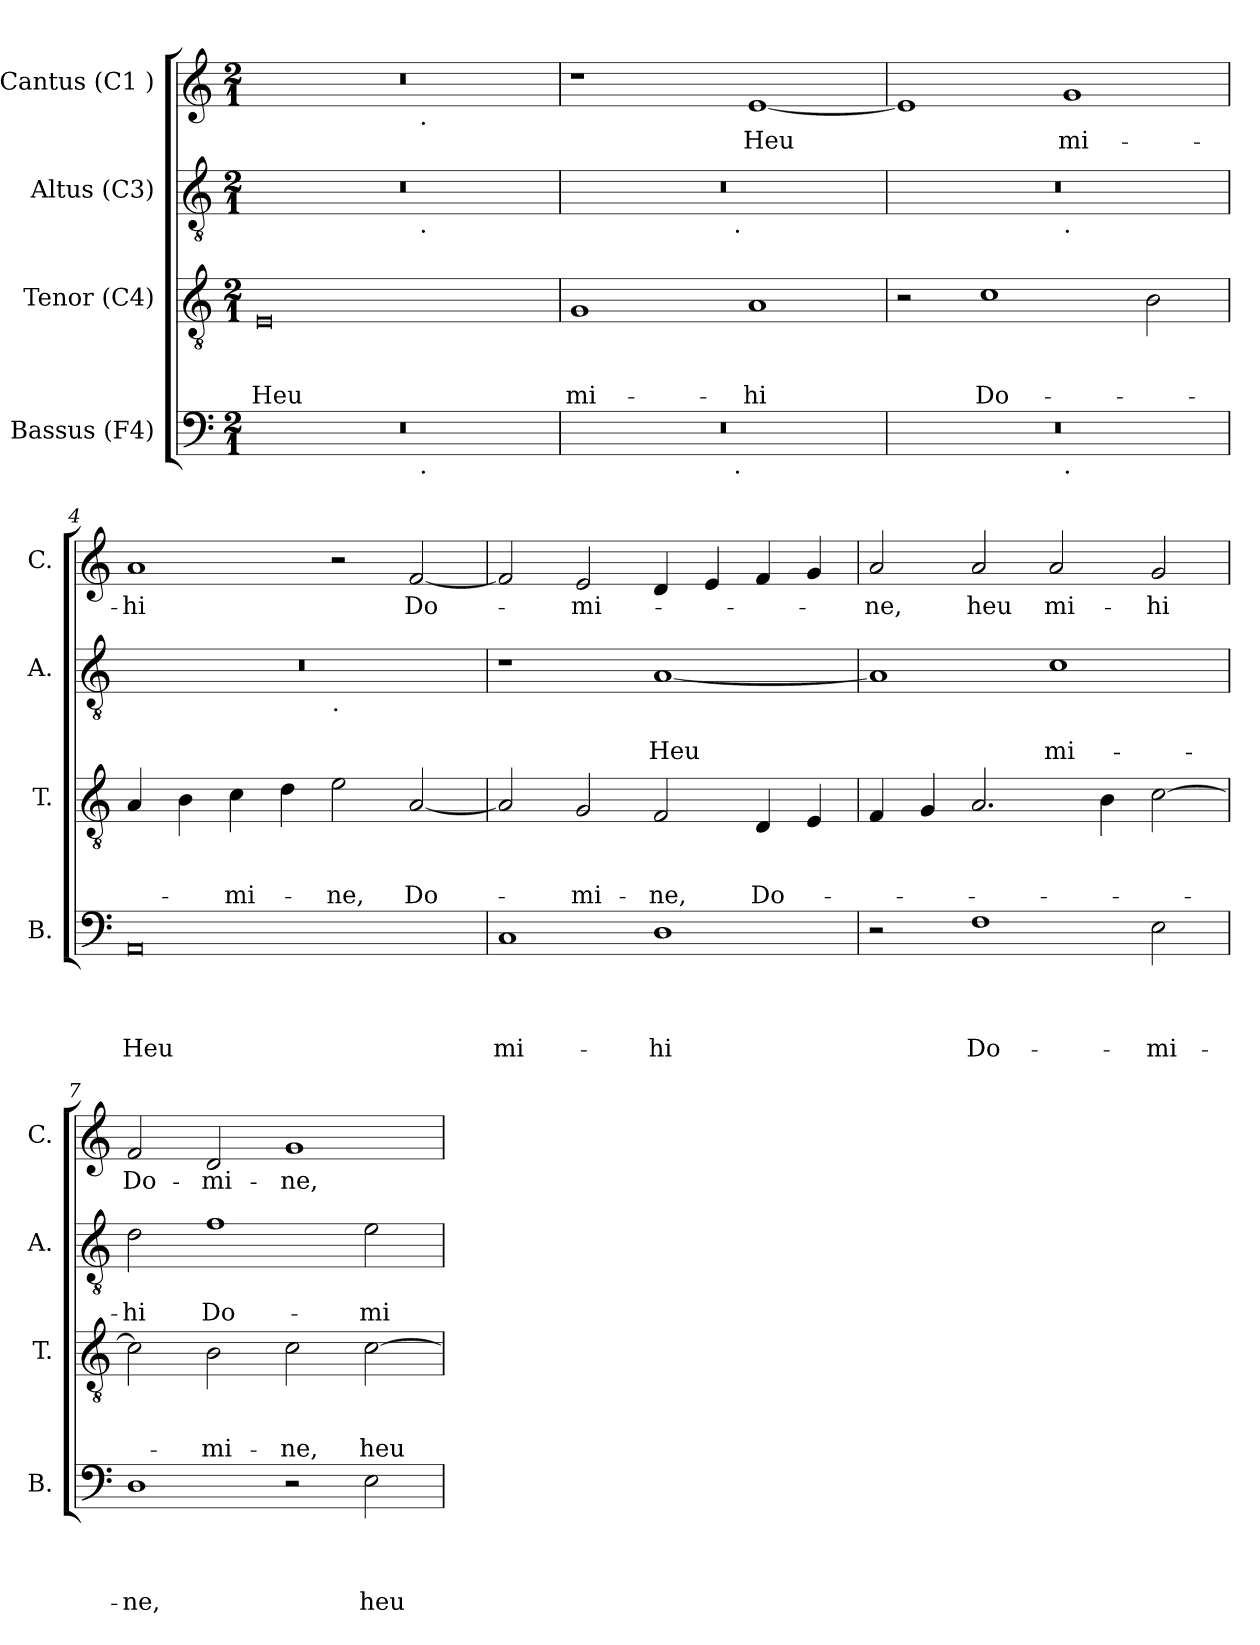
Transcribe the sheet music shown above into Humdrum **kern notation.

**kern	**text	**text	**text	**text	**kern	**text	**text	**text	**kern	**text	**text	**kern	**text
*part4	*part4	*part4	*part4	*part4	*part3	*part3	*part3	*part3	*part2	*part2	*part2	*part1	*part1
*staff4	*staff4	*staff4	*staff4	*staff4	*staff3	*staff3	*staff3	*staff3	*staff2	*staff2	*staff2	*staff1	*staff1
*I"Bassus (F4)	*	*	*	*	*I"Tenor (C4)	*	*	*	*I"Altus (C3)	*	*	*I"Cantus (C1 )	*
*I'B.	*	*	*	*	*I'T.	*	*	*	*I'A.	*	*	*I'C.	*
*clefF4	*	*	*	*	*clefGv2	*	*	*	*clefGv2	*	*	*clefG2	*
*k[]	*	*	*	*	*k[]	*	*	*	*k[]	*	*	*k[]	*
*C:	*	*	*	*	*C:	*	*	*	*C:	*	*	*C:	*
*M2/1	*	*	*	*	*M2/1	*	*	*	*M2/1	*	*	*M2/1	*
=1	=1	=1	=1	=1	=1	=1	=1	=1	=1	=1	=1	=1	=1
!	!	!	!	!	!	!	!	!LO:LY:b	!	!	!	!	!
*^	*	*	*	*	*	*	*	*	*^	*	*	*^	*
0r	2ryy	.	.	.	.	0E	.	.	Heu	0r	2ryy	.	.	0r	2ryy	.
.	4...ryy	.	.	.	.	.	.	.	.	.	4...ryy	.	.	.	4...ryy	.
!	!	!	!	!	!	!	!	!	!	!	!	!	!	!	!LO:TX:b:t=.	!
!	!	!	!	!	!	!	!	!	!	!	!LO:TX:b:t=.	!	!	!	!	!
!	!LO:TX:b:t=.	!	!	!	!	!	!	!	!	!	!	!	!	!	!	!
.	1ryy	.	.	.	.	.	.	.	.	.	1ryy	.	.	.	1ryy	.
.	32ryy	.	.	.	.	.	.	.	.	.	32ryy	.	.	.	32ryy	.
=2	=2	=2	=2	=2	=2	=2	=2	=2	=2	=2	=2	=2	=2	=2	=2	=2
!	!	!	!	!	!	!	!	!	!LO:LY:b	!	!	!	!	!	!	!
*	*	*	*	*	*	*	*	*	*	*	*	*	*	*v	*v	*
0r	2ryy	.	.	.	.	1G	.	.	mi-	0r	2ryy	.	.	1r	.
.	4...ryy	.	.	.	.	.	.	.	.	.	4...ryy	.	.	.	.
!	!	!	!	!	!	!	!	!	!	!	!LO:TX:b:t=.	!	!	!	!
!	!LO:TX:b:t=.	!	!	!	!	!	!	!	!	!	!	!	!	!	!
.	1ryy	.	.	.	.	.	.	.	.	.	1ryy	.	.	.	.
!	!	!	!	!	!	!	!	!	!LO:LY:b	!	!	!	!	!	!LO:LY:b
.	.	.	.	.	.	1A	.	.	-hi	.	.	.	.	[<1e	Heu
.	32ryy	.	.	.	.	.	.	.	.	.	32ryy	.	.	.	.
=3	=3	=3	=3	=3	=3	=3	=3	=3	=3	=3	=3	=3	=3	=3	=3
0r	1ryy	.	.	.	.	2r	.	.	.	0r	1ryy	.	.	1e]	.
!	!	!	!	!	!	!	!	!	!LO:LY:b	!	!	!	!	!	!
.	.	.	.	.	.	1c	.	.	Do-	.	.	.	.	.	.
!	!	!	!	!	!	!	!	!	!	!	!LO:TX:b:t=.	!	!	!	!
!	!LO:TX:b:t=.	!	!	!	!	!	!	!	!	!	!	!	!	!	!
!	!	!	!	!	!	!	!	!	!	!	!	!	!	!	!LO:LY:b
.	1ryy	.	.	.	.	.	.	.	.	.	1ryy	.	.	1g	mi-
.	.	.	.	.	.	2B\	.	.	.	.	.	.	.	.	.
=4	=4	=4	=4	=4	=4	=4	=4	=4	=4	=4	=4	=4	=4	=4	=4
!	!	!	!	!	!LO:LY:b	!	!	!	!	!	!	!	!	!	!LO:LY:b
*v	*v	*	*	*	*	*	*	*	*	*	*	*	*	*	*
0AA	.	.	.	Heu	4A/	.	.	.	0r	1ryy	.	.	1a	-hi
.	.	.	.	.	4B\	.	.	.	.	.	.	.	.	.
!	!	!	!	!	!	!	!	!LO:LY:b	!	!	!	!	!	!
.	.	.	.	.	4c\	.	.	-mi-	.	.	.	.	.	.
.	.	.	.	.	4d\	.	.	.	.	.	.	.	.	.
!	!	!	!	!	!	!	!	!	!	!LO:TX:b:t=.	!	!	!	!
!	!	!	!	!	!	!	!	!LO:LY:b	!	!	!	!	!	!
.	.	.	.	.	2e\	.	.	-ne,	.	1ryy	.	.	2r	.
!	!	!	!	!	!	!	!	!LO:LY:b	!	!	!	!	!	!LO:LY:b
.	.	.	.	.	[<2A/	.	.	Do-	.	.	.	.	[<2f/	Do-
=5	=5	=5	=5	=5	=5	=5	=5	=5	=5	=5	=5	=5	=5	=5
!	!	!	!	!LO:LY:b	!	!	!	!	!	!	!	!	!	!
*	*	*	*	*	*	*	*	*	*v	*v	*	*	*	*
1C	.	.	.	mi-	2A/]	.	.	.	1r	.	.	2f/]	.
!	!	!	!	!	!	!	!	!LO:LY:b	!	!	!	!	!LO:LY:b
.	.	.	.	.	2G/	.	.	-mi-	.	.	.	2e/	-mi-
!	!	!	!	!LO:LY:b	!	!	!	!LO:LY:b	!	!	!LO:LY:b	!	!
1D	.	.	.	-hi	2F/	.	.	-ne,	[<1A	.	Heu	4d/	.
.	.	.	.	.	.	.	.	.	.	.	.	4e/	.
!	!	!	!	!	!	!	!	!LO:LY:b	!	!	!	!	!
.	.	.	.	.	4D/	.	.	Do-	.	.	.	4f/	.
.	.	.	.	.	4E/	.	.	.	.	.	.	4g/	.
!!LO:LB:g=z
=6	=6	=6	=6	=6	=6	=6	=6	=6	=6	=6	=6	=6	=6
!	!	!	!	!	!	!	!	!	!	!	!	!	!LO:LY:b
2r	.	.	.	.	4F/	.	.	.	1A]	.	.	2a/	-ne,
.	.	.	.	.	4G/	.	.	.	.	.	.	.	.
!	!	!	!	!LO:LY:b	!	!	!	!	!	!	!	!	!LO:LY:b
1F	.	.	.	Do-	2.A/	.	.	.	.	.	.	2a/	heu
!	!	!	!	!	!	!	!	!	!	!	!LO:LY:b	!	!LO:LY:b
.	.	.	.	.	.	.	.	.	1c	.	mi-	2a/	mi-
.	.	.	.	.	4B\	.	.	.	.	.	.	.	.
!	!	!	!	!LO:LY:b	!	!	!	!	!	!	!	!	!LO:LY:b
2E\	.	.	.	-mi-	[>2c\	.	.	.	.	.	.	2g/	-hi
=7	=7	=7	=7	=7	=7	=7	=7	=7	=7	=7	=7	=7	=7
!	!	!	!	!LO:LY:b	!	!	!	!	!	!	!LO:LY:b	!	!LO:LY:b
1D	.	.	.	-ne,	2c\]	.	.	.	2d\	.	-hi	2f/	Do-
!	!	!	!	!	!	!	!	!LO:LY:b	!	!	!LO:LY:b	!	!LO:LY:b
.	.	.	.	.	2B\	.	.	-mi-	1f	.	Do-	2d/	-mi-
!	!	!	!	!	!	!	!	!LO:LY:b	!	!	!	!	!LO:LY:b
2r	.	.	.	.	2c\	.	.	-ne,	.	.	.	1g	-ne,
!	!	!	!	!LO:LY:b	!	!	!	!LO:LY:b	!	!	!LO:LY:b	!	!
2E\	.	.	.	heu	[>2c\	.	.	heu	2e\	.	-mi-	.	.
=	=	=	=	=	=	=	=	=	=	=	=	=	=
*-	*-	*-	*-	*-	*-	*-	*-	*-	*-	*-	*-	*-	*-
